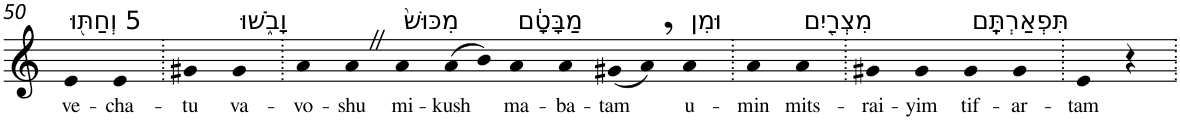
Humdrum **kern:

**kern	**text
*part1	*part1
*staff1	*staff1
*I"Piano	*
*I'Pno	*
!!LO:PB:g=z
*clefG2	*
*k[]	*
=50	=50
!LO:TX:a:t=5 וְחַתּ֖וּ	!
!	!LO:LY:b
4e	ve-
!	!LO:LY:b
4e	-cha-
=51.	=51.
!	!LO:LY:b
4g#X	-tu
!LO:TX:a:t=וָבֹ֑שׁוּ	!
!	!LO:LY:b
4g#	va-
=52.	=52.
!	!LO:LY:b
4a	-vo-
!	!LO:LY:b
4aZ	-shu
!LO:TX:a:t=מִכּוּשׁ֙	!
!	!LO:LY:b
4a	mi-
!	!LO:LY:b
(8a	-kush
8b)	.
!LO:TX:a:t=מַבָּטָ֔ם	!
!	!LO:LY:b
4a	ma-
!	!LO:LY:b
4a	-ba-
!	!LO:LY:b
(8g#X	-tam
8a,)	.
!LO:TX:a:t=וּמִן	!
!	!LO:LY:b
4a	u-
=53.	=53.
!	!LO:LY:b
4a	-min
!LO:TX:a:t=מִצְרַ֖יִם	!
!	!LO:LY:b
4a	mits-
=54.	=54.
!	!LO:LY:b
4g#X	-rai-
!	!LO:LY:b
4g#	-yim
!LO:TX:a:t=תִּפְאַרְתָּֽם	!
!	!LO:LY:b
4g#	tif-
!	!LO:LY:b
4g#	-ar-
=55.	=55.
!	!LO:LY:b
4e	-tam
4r	.
=.	=.
*-	*-
